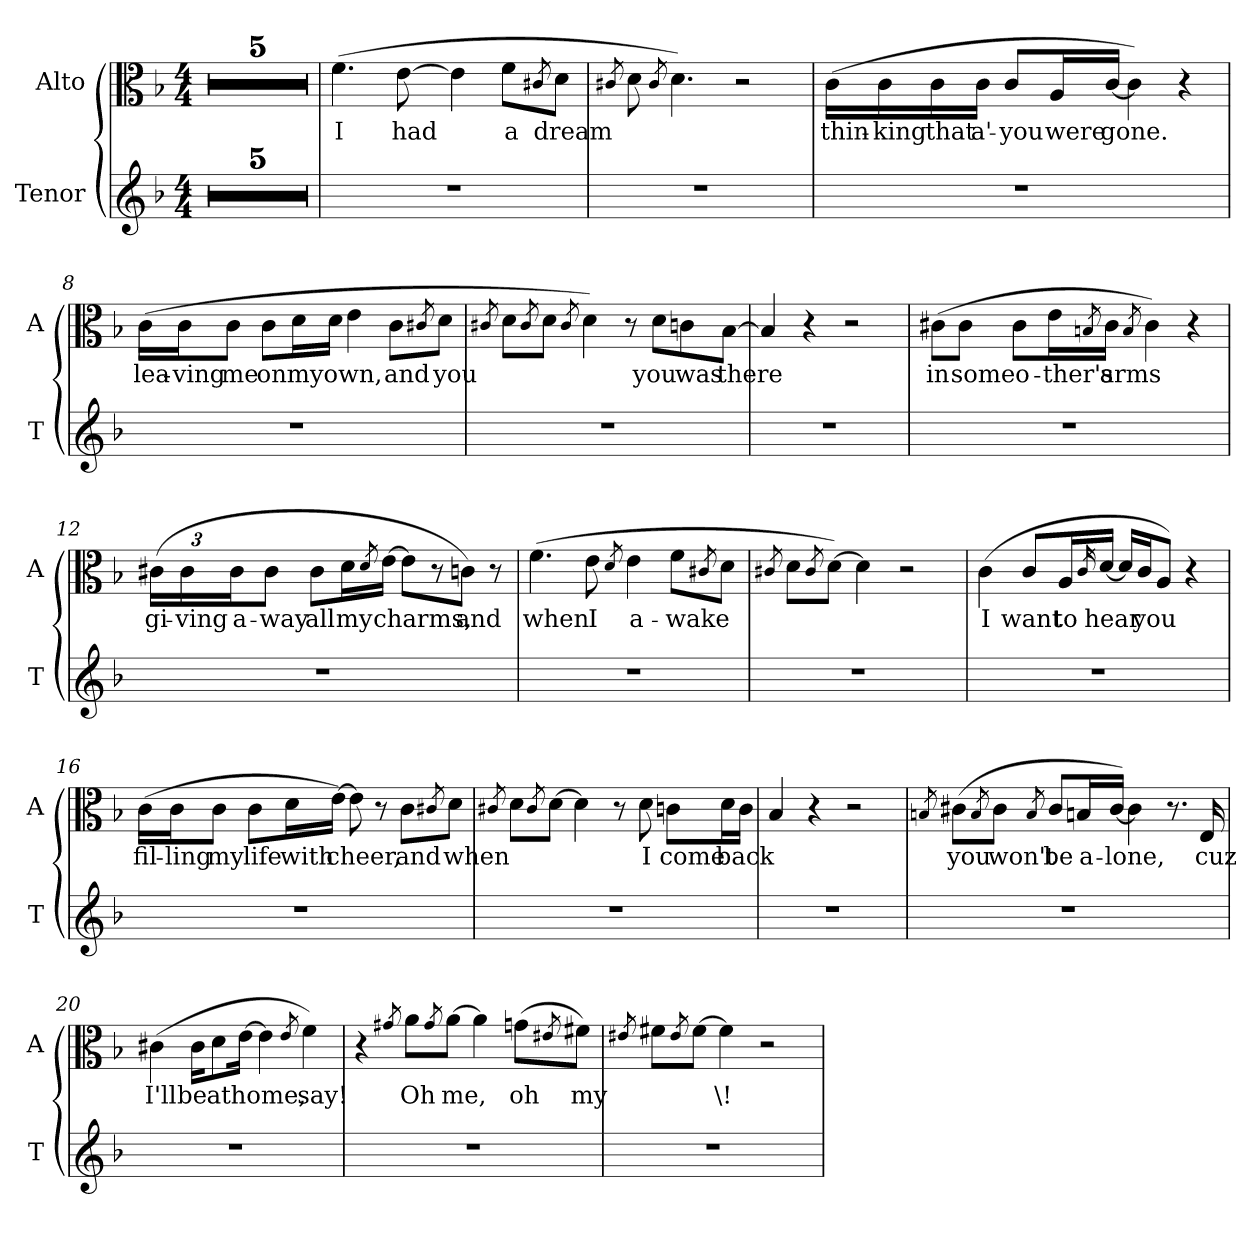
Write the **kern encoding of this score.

**kern	**kern	**text
*part2	*part1	*part1
*staff2	*staff1	*staff1
*I"Tenor	*I"Alto	*
*I'T	*I'A	*
*clefG2	*clefC3	*
*k[b-]	*k[b-]	*
*F:	*F:	*
*M4/4	*M4/4	*
=	=	=
1r;<	1r;<	.
=1	=1	=1
1r	1r	.
=2	=2	=2
1r	1r	.
=3	=3	=3
1r	1r	.
=4	=4	=4
1r	1r	.
=5	=5	=5
!	!	!LO:LY:b
1r	(>4.f\	I
!	!	!LO:LY:b
.	[8e\	had
.	4e\]	.
!	!	!LO:LY:b
.	8f\L	a
.	8qc#X/	.
!	!	!LO:LY:b
.	8d\J	dream
=6	=6	=6
.	8qc#X/	.
1r	8d\	.
.	8qc#/	.
.	4.d\)	.
.	2r	.
=7	=7	=7
!	!	!LO:LY:b
1r	(>16c\LL	thin-
!	!	!LO:LY:b
.	16c\	-king
!	!	!LO:LY:b
.	16c\	that
!	!	!LO:LY:b
.	16c\JJ	a'-
!	!	!LO:LY:b
.	8c/L	-you
!	!	!LO:LY:b
.	16A/L	were
!	!	!LO:LY:b
.	[16c/JJ	gone.
.	4c\])	.
.	4r	.
=8	=8	=8
!	!	!LO:LY:b
1r	(>16c\LL	lea-
!	!	!LO:LY:b
.	16c\J	-ving
!	!	!LO:LY:b
.	8c\J	me
!	!	!LO:LY:b
.	8c\L	on
!	!	!LO:LY:b
.	16d\L	my
!	!	!LO:LY:b
.	16d\JJ	own,
.	4e\	.
!	!	!LO:LY:b
.	8c\L	and
.	8qc#X/	.
!	!	!LO:LY:b
.	8d\J	you
=9	=9	=9
.	8qc#X/	.
1r	8d\L	.
.	8qc#/	.
.	8d\J	.
.	8qc#/	.
.	4d\)	.
.	8r	.
!	!	!LO:LY:b
.	8d\L	you
!	!	!LO:LY:b
.	8cn\	was
!	!	!LO:LY:b
.	[8B-\J	there
=10	=10	=10
1r	4B-/]	.
.	4r	.
.	2r	.
=11	=11	=11
!	!	!LO:LY:b
1r	(>8c#X\L	in
!	!	!LO:LY:b
.	8c#\J	some
!	!	!LO:LY:b
.	8c#\L	o-
!	!	!LO:LY:b
.	16e\L	-ther's
.	8qBn/	.
!	!	!LO:LY:b
.	16c#\JJ	arms
.	8qB/	.
.	4c#\)	.
.	4r	.
=12	=12	=12
*	*Xbrackettup	*
!	!	!LO:LY:b
1r	(>24c#X\LL	gi-
!	!	!LO:LY:b
.	24c#\	-ving
!	!	!LO:LY:b
.	24c#\J	a-
!	!	!LO:LY:b
.	8c#\J	-way
!	!	!LO:LY:b
.	8c#\L	all
!	!	!LO:LY:b
.	16d\L	my
.	8qd/	.
!	!	!LO:LY:b
.	[16e\JJ	charms,
.	8e\L]	.
.	8r	.
!	!	!LO:LY:b
.	8cn\J)	and
.	8r	.
=13	=13	=13
!	!	!LO:LY:b
1r	(>4.f\	when
!	!	!LO:LY:b
.	8e\	I
.	8qd/	.
!	!	!LO:LY:b
.	4e\	a-
!	!	!LO:LY:b
.	8f\L	-wake
.	8qc#X/	.
.	8d\J	.
=14	=14	=14
.	8qc#X/	.
1r	8d\L	.
.	8qc#/	.
.	[8d\J)	.
.	4d\]	.
.	2r	.
=15	=15	=15
!	!	!LO:LY:b
1r	(>4c\	I
!	!	!LO:LY:b
.	8c/L	want
!	!	!LO:LY:b
.	16A/L	to
.	16qc/	.
!	!	!LO:LY:b
.	[16d/JJ	hear
.	16d/LL]	.
!	!	!LO:LY:b
.	16c/J	you
.	8A/J)	.
.	4r	.
=16	=16	=16
!	!	!LO:LY:b
1r	(>16c\LL	fil-
!	!	!LO:LY:b
.	16c\J	-ling
!	!	!LO:LY:b
.	8c\J	my
!	!	!LO:LY:b
.	8c\L	life
!	!	!LO:LY:b
.	16d\L	with
!	!	!LO:LY:b
.	[16e\JJ)	cheer,
.	8e\]	.
.	8r	.
!	!	!LO:LY:b
.	8c\L	and
.	8qc#X/	.
!	!	!LO:LY:b
.	8d\J	when
=17	=17	=17
.	8qc#X/	.
1r	8d\L	.
.	8qc#/	.
.	[8d\J	.
.	4d\]	.
.	8r	.
!	!	!LO:LY:b
.	8d\	I
!	!	!LO:LY:b
.	8cn\L	come
!	!	!LO:LY:b
.	16d\L	back
.	16c\JJ	.
=18	=18	=18
1r	4B-/	.
.	4r	.
.	2r	.
=19	=19	=19
.	8qBn/	.
!	!	!LO:LY:b
1r	(>8c#X\L	you
.	8qB/	.
!	!	!LO:LY:b
.	8c#\J	won't
.	8qB/	.
!	!	!LO:LY:b
.	8c#/L	be
!	!	!LO:LY:b
.	16B/L	a-
!	!	!LO:LY:b
.	[16c#/JJ)	-lone,
.	4c#\]	.
.	8.r	.
!	!	!LO:LY:b
.	16E/	cuz
=20	=20	=20
!	!	!LO:LY:b
1r	(>4c#X\	I'll
!	!	!LO:LY:b
.	16c#\KL	be
!	!	!LO:LY:b
.	8d\	at
!	!	!LO:LY:b
.	[16e\Jk	home,
.	4e\]	.
.	8qe/	.
!	!	!LO:LY:b
.	4f\)	say!
=21	=21	=21
1r	4r	.
.	8qg#X/	.
!	!	!LO:LY:b
.	8a\L	Oh
.	8qg#/	.
!	!	!LO:LY:b
.	[8a\J	me,
.	4a\]	.
!	!	!LO:LY:b
.	(>8gn\L	oh
.	8qe#X/	.
!	!	!LO:LY:b
.	8f#X\J)	my
=22	=22	=22
.	8qe#X/	.
1r	8f#X\L	.
.	8qe#/	.
.	[8f#\J	.
!	!	!LO:LY:b
.	4f#\]	\!
.	2r	.
=	=	=
*-	*-	*-
